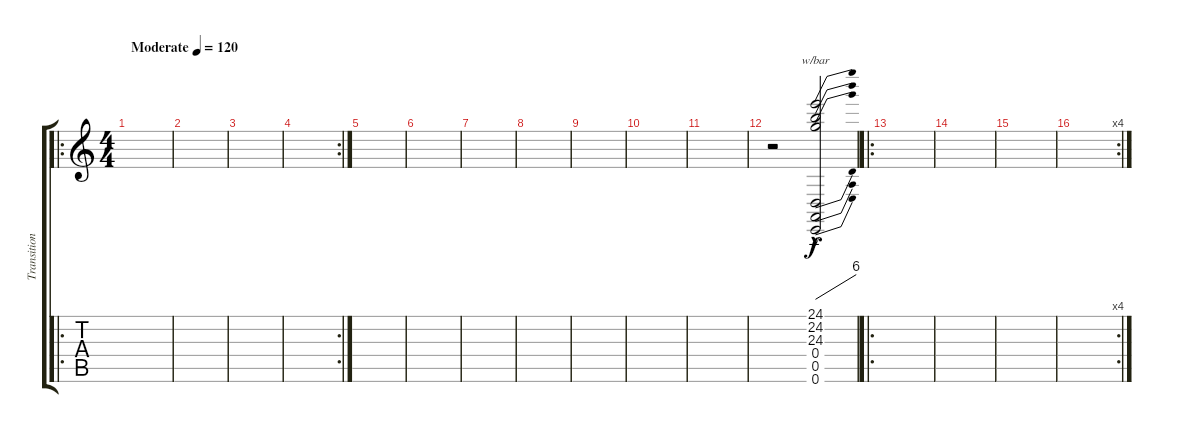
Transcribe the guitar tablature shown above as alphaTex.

\track ("Transitions #1" "Transition") {instrument seashore}
\staff {score tabs}
\tuning (E4 B3 G3 D3 A2 E2) {hide}
\ro
\ts (4 4)
\tempo (120 "Moderate")
\clef g2
\ks c
|
|
|
\rc 2
|
|
|
|
|
|
|
|
r.2 (24.1{hac} 24.2{hac} 24.3{hac} 0.4 0.5 0.6).2{tbe (dive default 0 0 60 24)} |
\ro
|
|
|
\rc 4
